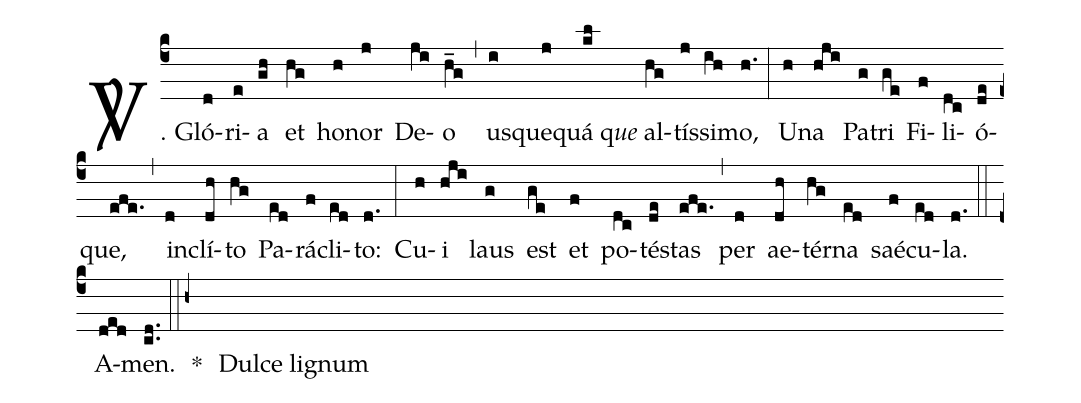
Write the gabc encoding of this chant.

%%
(c4)<sp>V/</sp>. Gló(d)ri(e)a(gh) et(hg) ho(h)nor(j) De(ji)o(h_g) (,)
us(i)que(j)quá(kl)q<i>ue</i>() al(hg)tís(j)si(ih)mo,(h.) (:)
U(h)na(hji) Pa(g)tri(ge) Fi(f)li(dc)ó(de)que,(efe.) (,)
in(d)clí(dh)to(hg) Pa(ed)rá(f)cli(ed)to:(d.) (:)
Cu(h)i(hji) laus(g) est(ge) et(f) po(dc)té(de)stas(efe.) (,)
per(d) ae(dh)tér(hg)na(ed) saé(f)cu(ed)la.(d.) (::)
A(ded)men.(cd..) (::h+) *() ()Dulce lignum()


%(::d+) *() ()Crux fidélis()
%(::h+) *() ()Dulce lignum()
